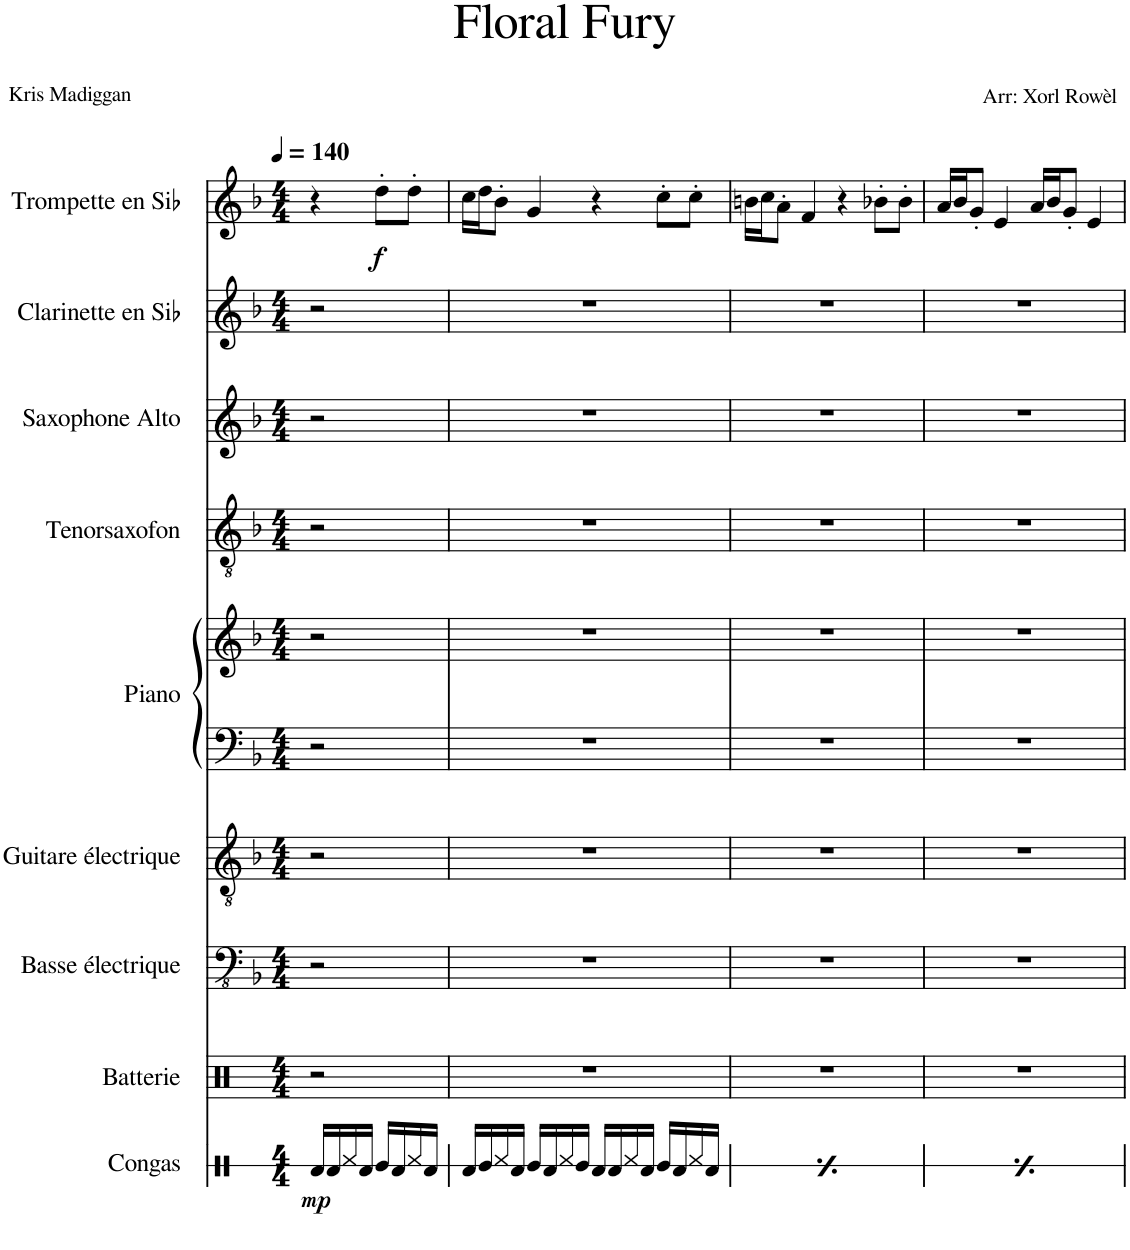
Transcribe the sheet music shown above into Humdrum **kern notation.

**kern	**dynam	**kern	**kern	**kern	**kern	**kern	**kern	**kern	**kern	**kern	**dynam
*part9	*part9	*part8	*part7	*part6	*part5	*part5	*part4	*part3	*part2	*part1	*part1
*staff10	*staff10	*staff9	*staff8	*staff7	*staff6	*staff5	*staff4	*staff3	*staff2	*staff1	*staff1
*I"Congas	*	*I"Batterie	*I"Basse électrique	*I"Guitare électrique	*I"Piano	*	*I"Tenorsaxofon	*I"Saxophone Alto	*I"Clarinette en Sib	*I"Trompette en Sib	*
*	*	*I'Batt.	*I'B. él.	*I'Guit. El.	*I'Pia.	*	*I'Ten-sax.	*I'Sax. A.	*I'Clar. Sib	*I'Tromp. Sib	*
*stria1	*	*	*	*	*	*	*	*	*	*	*
*clefX	*	*clefX	*clefFv4	*clefGv2	*clefF4	*clefG2	*clefGv2	*clefG2	*clefG2	*clefG2	*
*	*	*	*	*	*	*	*Trd8c14	*Trd5c9	*Trd1c2	*Trd1c2	*
*k[]	*	*k[]	*k[b-]	*k[b-]	*k[b-]	*k[b-]	*k[b-]	*k[b-]	*k[b-]	*k[b-]	*
*M4/4	*	*M4/4	*M4/4	*M4/4	*M4/4	*M4/4	*M4/4	*M4/4	*M4/4	*M4/4	*
*MM140	*	*MM140	*MM140	*MM140	*MM140	*MM140	*MM140	*MM140	*MM140	*MM140	*
=	=	=	=	=	=	=	=	=	=	=	=
!	!LO:DY:b	!	!	!	!	!	!	!	!	!	!
16Rd/LL	mp	2r	2r	2r	2r	2r	2r	2r	2r	4r	.
16Rd/	.	.	.	.	.	.	.	.	.	.	.
16Rf/	.	.	.	.	.	.	.	.	.	.	.
16Rd/JJ	.	.	.	.	.	.	.	.	.	.	.
!	!	!	!	!	!	!	!	!	!	!	!LO:DY:b
16Re/LL	.	.	.	.	.	.	.	.	.	8dd'\L	f
16Rd/	.	.	.	.	.	.	.	.	.	.	.
16Rf/	.	.	.	.	.	.	.	.	.	8dd'\J	.
16Rd/JJ	.	.	.	.	.	.	.	.	.	.	.
=1	=1	=1	=1	=1	=1	=1	=1	=1	=1	=1	=1
16Rd/LL	.	1r	1r	1r	1r	1r	1r	1r	1r	16cc\LL	.
16Re/	.	.	.	.	.	.	.	.	.	16dd\J	.
16Rf/	.	.	.	.	.	.	.	.	.	8b-'\J	.
16Rd/JJ	.	.	.	.	.	.	.	.	.	.	.
16Re/LL	.	.	.	.	.	.	.	.	.	4g/	.
16Rd/	.	.	.	.	.	.	.	.	.	.	.
16Rf/	.	.	.	.	.	.	.	.	.	.	.
16Re/JJ	.	.	.	.	.	.	.	.	.	.	.
16Rd/LL	.	.	.	.	.	.	.	.	.	4r	.
16Rd/	.	.	.	.	.	.	.	.	.	.	.
16Rf/	.	.	.	.	.	.	.	.	.	.	.
16Rd/JJ	.	.	.	.	.	.	.	.	.	.	.
16Re/LL	.	.	.	.	.	.	.	.	.	8cc'\L	.
16Rd/	.	.	.	.	.	.	.	.	.	.	.
16Rf/	.	.	.	.	.	.	.	.	.	8cc'\J	.
16Rd/JJ	.	.	.	.	.	.	.	.	.	.	.
=2	=2	=2	=2	=2	=2	=2	=2	=2	=2	=2	=2
16Rd/LL	.	1r	1r	1r	1r	1r	1r	1r	1r	16bn\LL	.
16Re/	.	.	.	.	.	.	.	.	.	16cc\J	.
16Rf/	.	.	.	.	.	.	.	.	.	8a'\J	.
16Rd/JJ	.	.	.	.	.	.	.	.	.	.	.
16Re/LL	.	.	.	.	.	.	.	.	.	4f/	.
16Rd/	.	.	.	.	.	.	.	.	.	.	.
16Rf/	.	.	.	.	.	.	.	.	.	.	.
16Re/JJ	.	.	.	.	.	.	.	.	.	.	.
16Rd/LL	.	.	.	.	.	.	.	.	.	4r	.
16Rd/	.	.	.	.	.	.	.	.	.	.	.
16Rf/	.	.	.	.	.	.	.	.	.	.	.
16Rd/JJ	.	.	.	.	.	.	.	.	.	.	.
16Re/LL	.	.	.	.	.	.	.	.	.	8b-X'\L	.
16Rd/	.	.	.	.	.	.	.	.	.	.	.
16Rf/	.	.	.	.	.	.	.	.	.	8b-'\J	.
16Rd/JJ	.	.	.	.	.	.	.	.	.	.	.
=3	=3	=3	=3	=3	=3	=3	=3	=3	=3	=3	=3
16Rd/LL	.	1r	1r	1r	1r	1r	1r	1r	1r	16a/LL	.
16Re/	.	.	.	.	.	.	.	.	.	16b-/J	.
16Rf/	.	.	.	.	.	.	.	.	.	8g'/J	.
16Rd/JJ	.	.	.	.	.	.	.	.	.	.	.
16Re/LL	.	.	.	.	.	.	.	.	.	4e/	.
16Rd/	.	.	.	.	.	.	.	.	.	.	.
16Rf/	.	.	.	.	.	.	.	.	.	.	.
16Re/JJ	.	.	.	.	.	.	.	.	.	.	.
16Rd/LL	.	.	.	.	.	.	.	.	.	16a/LL	.
16Rd/	.	.	.	.	.	.	.	.	.	16b-/J	.
16Rf/	.	.	.	.	.	.	.	.	.	8g'/J	.
16Rd/JJ	.	.	.	.	.	.	.	.	.	.	.
16Re/LL	.	.	.	.	.	.	.	.	.	4e/	.
16Rd/	.	.	.	.	.	.	.	.	.	.	.
16Rf/	.	.	.	.	.	.	.	.	.	.	.
16Rd/JJ	.	.	.	.	.	.	.	.	.	.	.
=	=	=	=	=	=	=	=	=	=	=	=
*-	*-	*-	*-	*-	*-	*-	*-	*-	*-	*-	*-
